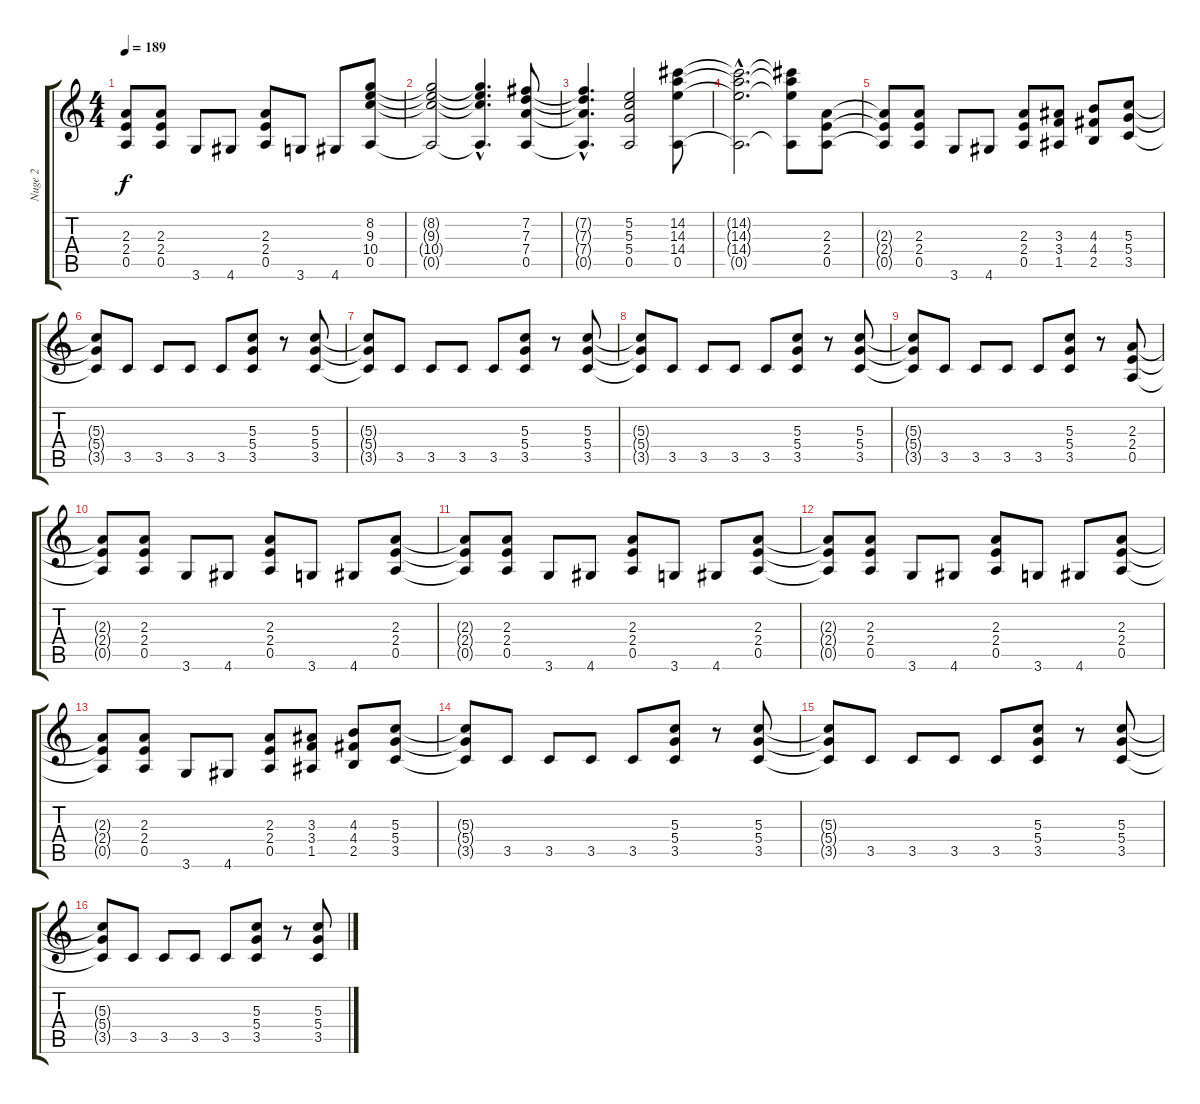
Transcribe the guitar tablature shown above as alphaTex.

\track ("Nuge 2" "Nuge 2") {instrument overdrivenguitar}
\staff {score tabs}
\tuning (E4 B3 G3 D3 A2 E2) {hide}
\ts (4 4)
\tempo 189
\clef g2
\ks c
(2.3{t} 2.4{t} 0.5{t}).8{dy f} (2.3 2.4 0.5).8 3.6.8 4.6.8 (2.3 2.4 0.5).8 3.6.8 4.6.8 (8.2 9.3 10.4 0.5).8 |
(8.2{t} 9.3{t} 10.4{t} 0.5{t}).2 (8.2{hac t} 9.3{hac t} 10.4{hac t} 0.5{hac t}).4{d} (7.2 7.3 7.4 0.5).8 |
(7.2{hac t} 7.3{hac t} 7.4{hac t} 0.5{hac t}).4{d} (5.2 5.3 5.4 0.5).2 (14.2 14.3 14.4 0.5).8 |
(14.2{hac t} 14.3{hac t} 14.4{hac t} 0.5{hac t}).2{d} (14.2{t} 14.3{t} 14.4{t} 0.5{t}).8 (2.3 2.4 0.5).8 |
(2.3{t} 2.4{t} 0.5{t}).8 (2.3 2.4 0.5).8 3.6.8 4.6.8 (2.3 2.4 0.5).8 (3.3 3.4 1.5).8 (4.3 4.4 2.5).8 (5.3 5.4 3.5).8 |
(5.3{t} 5.4{t} 3.5{t}).8 3.5.8 3.5.8 3.5.8 3.5.8 (5.3 5.4 3.5).8 r.8 (5.3 5.4 3.5).8 |
(5.3{t} 5.4{t} 3.5{t}).8 3.5.8 3.5.8 3.5.8 3.5.8 (5.3 5.4 3.5).8 r.8 (5.3 5.4 3.5).8 |
(5.3{t} 5.4{t} 3.5{t}).8 3.5.8 3.5.8 3.5.8 3.5.8 (5.3 5.4 3.5).8 r.8 (5.3 5.4 3.5).8 |
(5.3{t} 5.4{t} 3.5{t}).8 3.5.8 3.5.8 3.5.8 3.5.8 (5.3 5.4 3.5).8 r.8 (2.3 2.4 0.5).8 |
(2.3{t} 2.4{t} 0.5{t}).8 (2.3 2.4 0.5).8 3.6.8 4.6.8 (2.3 2.4 0.5).8 3.6.8 4.6.8 (2.3 2.4 0.5).8 |
(2.3{t} 2.4{t} 0.5{t}).8 (2.3 2.4 0.5).8 3.6.8 4.6.8 (2.3 2.4 0.5).8 3.6.8 4.6.8 (2.3 2.4 0.5).8 |
(2.3{t} 2.4{t} 0.5{t}).8 (2.3 2.4 0.5).8 3.6.8 4.6.8 (2.3 2.4 0.5).8 3.6.8 4.6.8 (2.3 2.4 0.5).8 |
(2.3{t} 2.4{t} 0.5{t}).8 (2.3 2.4 0.5).8 3.6.8 4.6.8 (2.3 2.4 0.5).8 (3.3 3.4 1.5).8 (4.3 4.4 2.5).8 (5.3 5.4 3.5).8 |
(5.3{t} 5.4{t} 3.5{t}).8 3.5.8 3.5.8 3.5.8 3.5.8 (5.3 5.4 3.5).8 r.8 (5.3 5.4 3.5).8 |
(5.3{t} 5.4{t} 3.5{t}).8 3.5.8 3.5.8 3.5.8 3.5.8 (5.3 5.4 3.5).8 r.8 (5.3 5.4 3.5).8 |
(5.3{t} 5.4{t} 3.5{t}).8 3.5.8 3.5.8 3.5.8 3.5.8 (5.3 5.4 3.5).8 r.8 (5.3 5.4 3.5).8
